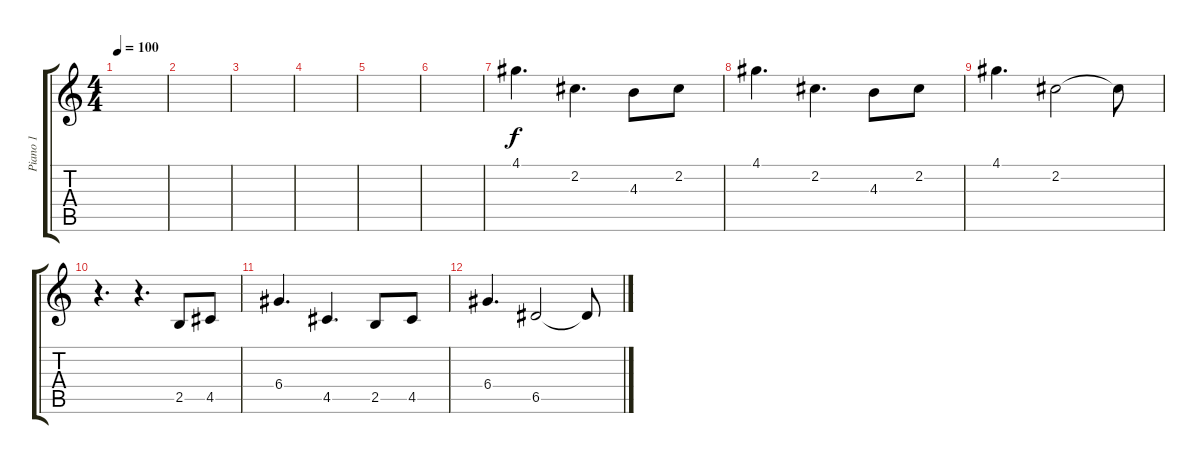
\track ("Piano 1" "Piano 1") {instrument brightacousticpiano}
\staff {score tabs}
\tuning (E5 B4 G4 D4 A3 E3) {hide}
\ts (4 4)
\tempo 100
\clef g2
\ks c
|
|
|
|
|
|
4.1.4{d} 2.2.4{d} 4.3.8 2.2.8 |
4.1.4{d} 2.2.4{d} 4.3.8 2.2.8 |
4.1.4{d} 2.2.2 2.2{t}.8 |
r.4{d} r.4{d} 2.5.8 4.5.8 |
6.4.4{d} 4.5.4{d} 2.5.8 4.5.8 |
6.4.4{d} 6.5.2 6.5{t}.8
